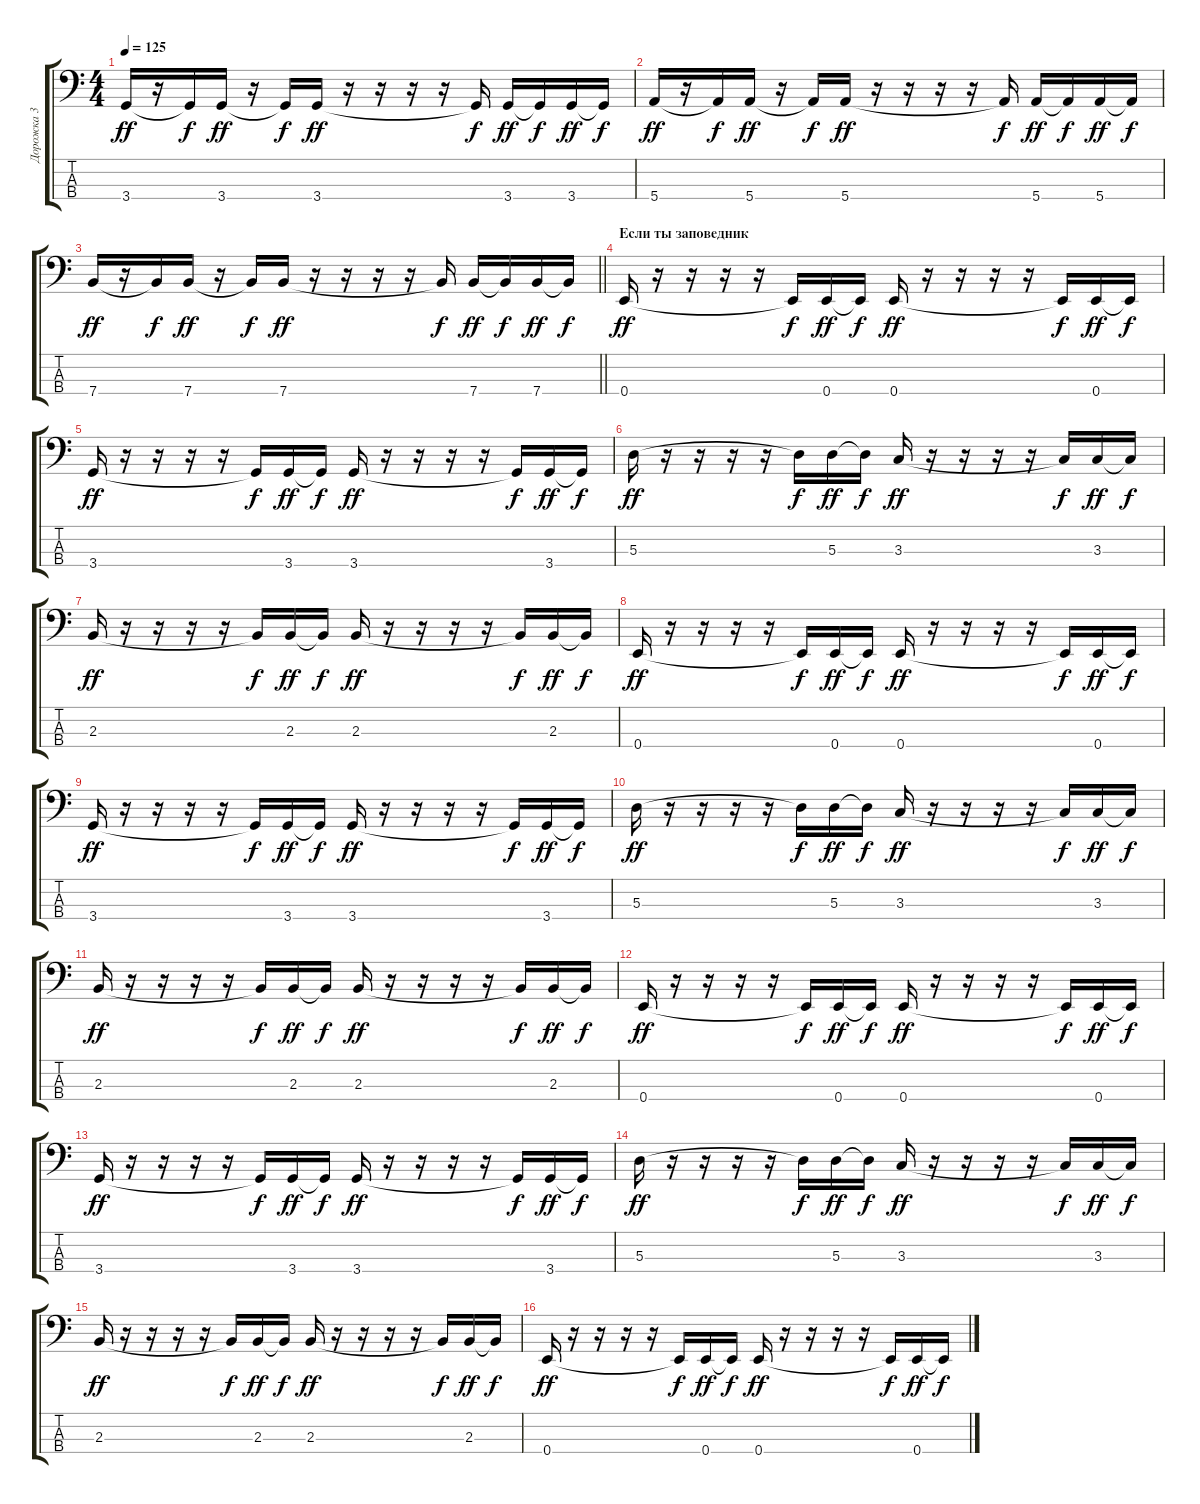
\track ("Дорожка 3" "Дорожка 3") {instrument electricbassfinger}
\staff {score tabs}
\tuning (G2 D2 A1 E1) {hide}
\ts (4 4)
\tempo 125
\clef f4
\ks c
3.4.16{dy ff} r.16 3.4{t}.16{dy f} 3.4.16{dy ff} r.16 3.4{t}.16{dy f} 3.4.16{dy ff} r.16 r.16 r.16 r.16 3.4{t}.16{dy f} 3.4.16{dy ff} 3.4{t}.16{dy f} 3.4.16{dy ff} 3.4{t}.16{dy f} |
5.4.16{dy ff} r.16 5.4{t}.16{dy f} 5.4.16{dy ff} r.16 5.4{t}.16{dy f} 5.4.16{dy ff} r.16 r.16 r.16 r.16 5.4{t}.16{dy f} 5.4.16{dy ff} 5.4{t}.16{dy f} 5.4.16{dy ff} 5.4{t}.16{dy f} |
\barLineRight lightlight
7.4.16{dy ff} r.16 7.4{t}.16{dy f} 7.4.16{dy ff} r.16 7.4{t}.16{dy f} 7.4.16{dy ff} r.16 r.16 r.16 r.16 7.4{t}.16{dy f} 7.4.16{dy ff} 7.4{t}.16{dy f} 7.4.16{dy ff} 7.4{t}.16{dy f} |
\section ("" "Если ты заповедник")
0.4.16{dy ff} r.16 r.16 r.16 r.16 0.4{t}.16{dy f} 0.4.16{dy ff} 0.4{t}.16{dy f} 0.4.16{dy ff} r.16 r.16 r.16 r.16 0.4{t}.16{dy f} 0.4.16{dy ff} 0.4{t}.16{dy f} |
3.4.16{dy ff} r.16 r.16 r.16 r.16 3.4{t}.16{dy f} 3.4.16{dy ff} 3.4{t}.16{dy f} 3.4.16{dy ff} r.16 r.16 r.16 r.16 3.4{t}.16{dy f} 3.4.16{dy ff} 3.4{t}.16{dy f} |
5.3.16{dy ff} r.16 r.16 r.16 r.16 5.3{t}.16{dy f} 5.3.16{dy ff} 5.3{t}.16{dy f} 3.3.16{dy ff} r.16 r.16 r.16 r.16 3.3{t}.16{dy f} 3.3.16{dy ff} 3.3{t}.16{dy f} |
2.3.16{dy ff} r.16 r.16 r.16 r.16 2.3{t}.16{dy f} 2.3.16{dy ff} 2.3{t}.16{dy f} 2.3.16{dy ff} r.16 r.16 r.16 r.16 2.3{t}.16{dy f} 2.3.16{dy ff} 2.3{t}.16{dy f} |
0.4.16{dy ff} r.16 r.16 r.16 r.16 0.4{t}.16{dy f} 0.4.16{dy ff} 0.4{t}.16{dy f} 0.4.16{dy ff} r.16 r.16 r.16 r.16 0.4{t}.16{dy f} 0.4.16{dy ff} 0.4{t}.16{dy f} |
3.4.16{dy ff} r.16 r.16 r.16 r.16 3.4{t}.16{dy f} 3.4.16{dy ff} 3.4{t}.16{dy f} 3.4.16{dy ff} r.16 r.16 r.16 r.16 3.4{t}.16{dy f} 3.4.16{dy ff} 3.4{t}.16{dy f} |
5.3.16{dy ff} r.16 r.16 r.16 r.16 5.3{t}.16{dy f} 5.3.16{dy ff} 5.3{t}.16{dy f} 3.3.16{dy ff} r.16 r.16 r.16 r.16 3.3{t}.16{dy f} 3.3.16{dy ff} 3.3{t}.16{dy f} |
2.3.16{dy ff} r.16 r.16 r.16 r.16 2.3{t}.16{dy f} 2.3.16{dy ff} 2.3{t}.16{dy f} 2.3.16{dy ff} r.16 r.16 r.16 r.16 2.3{t}.16{dy f} 2.3.16{dy ff} 2.3{t}.16{dy f} |
0.4.16{dy ff} r.16 r.16 r.16 r.16 0.4{t}.16{dy f} 0.4.16{dy ff} 0.4{t}.16{dy f} 0.4.16{dy ff} r.16 r.16 r.16 r.16 0.4{t}.16{dy f} 0.4.16{dy ff} 0.4{t}.16{dy f} |
3.4.16{dy ff} r.16 r.16 r.16 r.16 3.4{t}.16{dy f} 3.4.16{dy ff} 3.4{t}.16{dy f} 3.4.16{dy ff} r.16 r.16 r.16 r.16 3.4{t}.16{dy f} 3.4.16{dy ff} 3.4{t}.16{dy f} |
5.3.16{dy ff} r.16 r.16 r.16 r.16 5.3{t}.16{dy f} 5.3.16{dy ff} 5.3{t}.16{dy f} 3.3.16{dy ff} r.16 r.16 r.16 r.16 3.3{t}.16{dy f} 3.3.16{dy ff} 3.3{t}.16{dy f} |
2.3.16{dy ff} r.16 r.16 r.16 r.16 2.3{t}.16{dy f} 2.3.16{dy ff} 2.3{t}.16{dy f} 2.3.16{dy ff} r.16 r.16 r.16 r.16 2.3{t}.16{dy f} 2.3.16{dy ff} 2.3{t}.16{dy f} |
0.4.16{dy ff} r.16 r.16 r.16 r.16 0.4{t}.16{dy f} 0.4.16{dy ff} 0.4{t}.16{dy f} 0.4.16{dy ff} r.16 r.16 r.16 r.16 0.4{t}.16{dy f} 0.4.16{dy ff} 0.4{t}.16{dy f}
